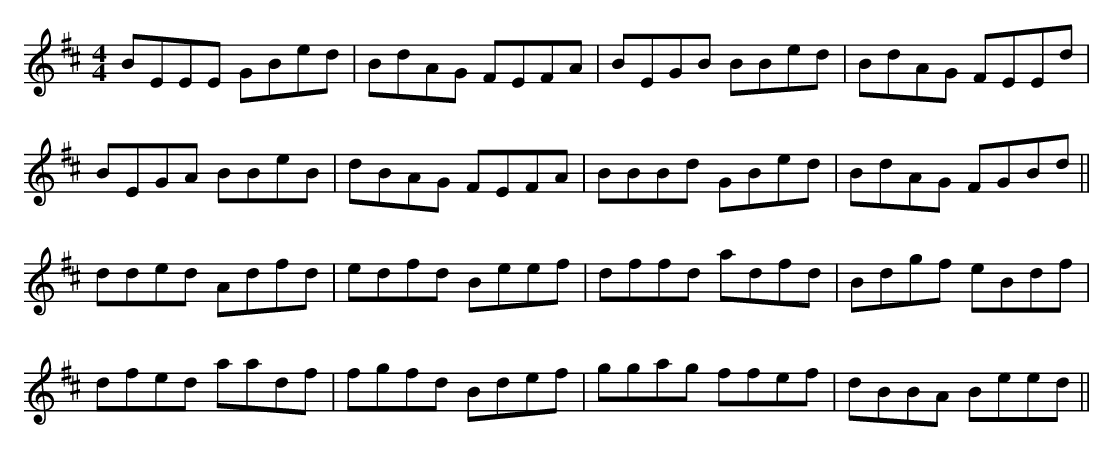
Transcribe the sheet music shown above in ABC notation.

X:1
M:4/4
K:Edor
BEEE GBed|BdAG FEFA|BEGB BBed|BdAG FEEd|
BEGA BBeB|dBAG FEFA|BBBd GBed|BdAG FGBd||
dded Adfd|edfd Beef|dffd adfd|Bdgf eBdf|
dfed aadf|fgfd Bdef|ggag ffef|dBBA Beed||
